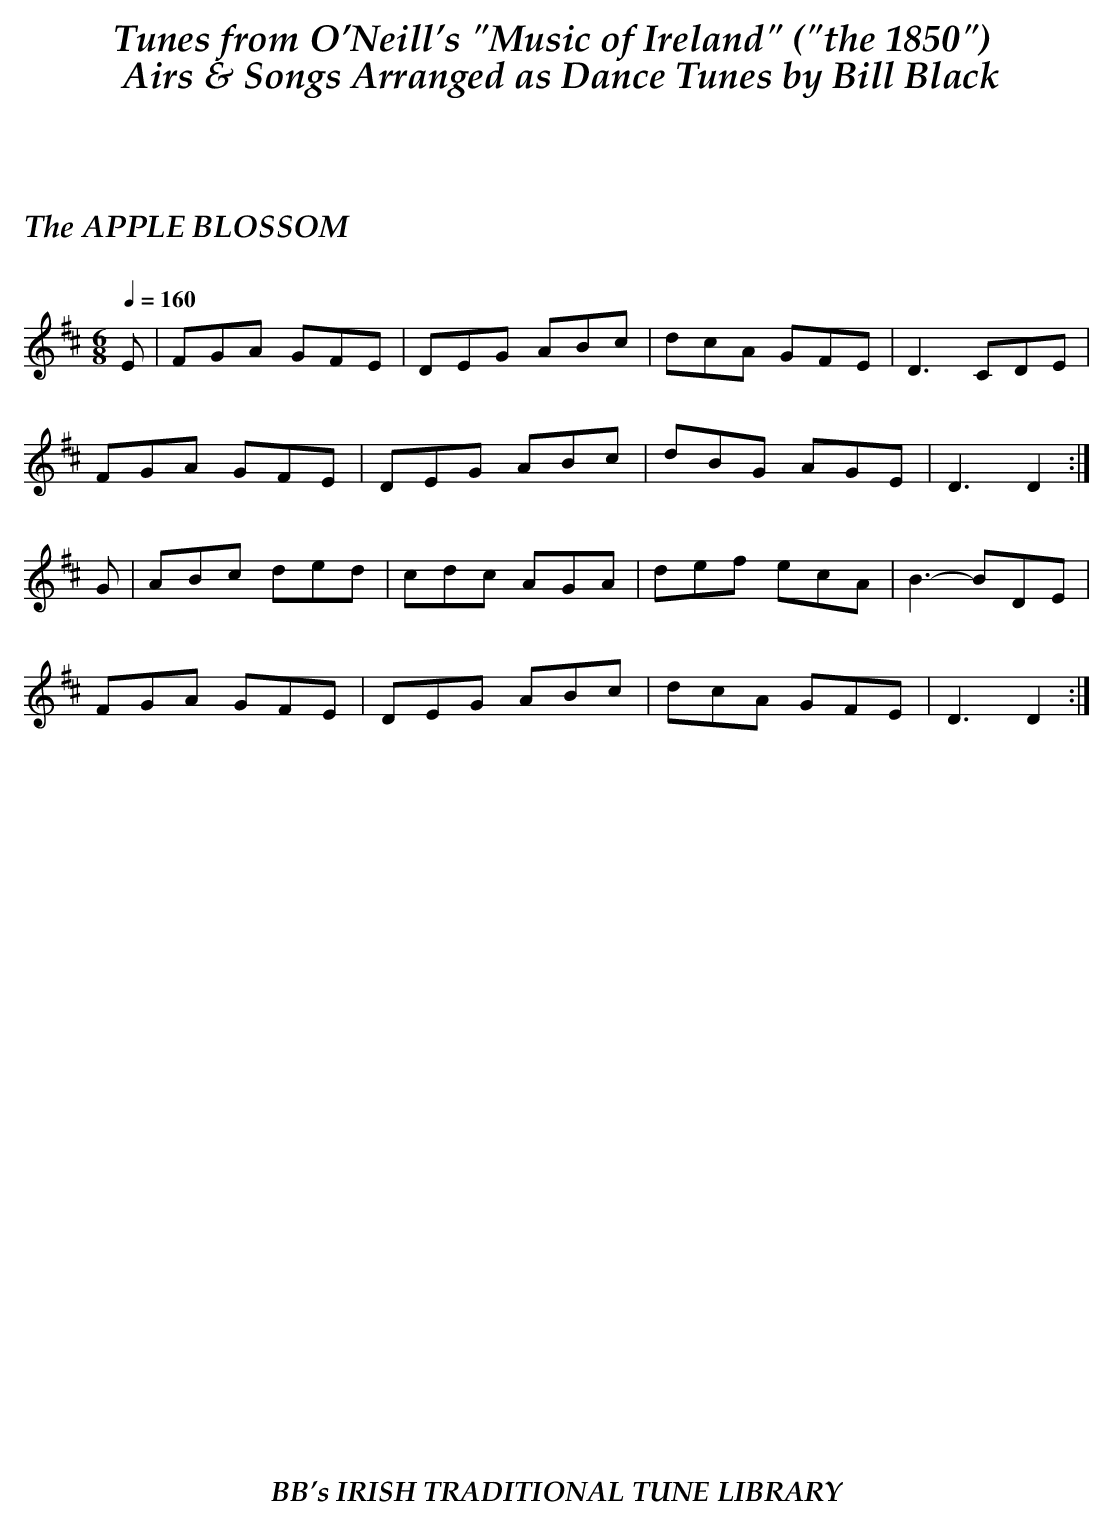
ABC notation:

X:1
T:APPLE BLOSSOM, The
Q:1/4=160
M:6/8
L:1/8
K:D
E|FGA GFE|DEG ABc|dcA GFE|D3 CDE|
FGA GFE|DEG ABc|dBG AGE|D3 D2 :|
G|ABc ded|cdc AGA|def ecA|B3 -BDE|
FGA GFE|DEG ABc|dcA GFE|D3 D2 :|
